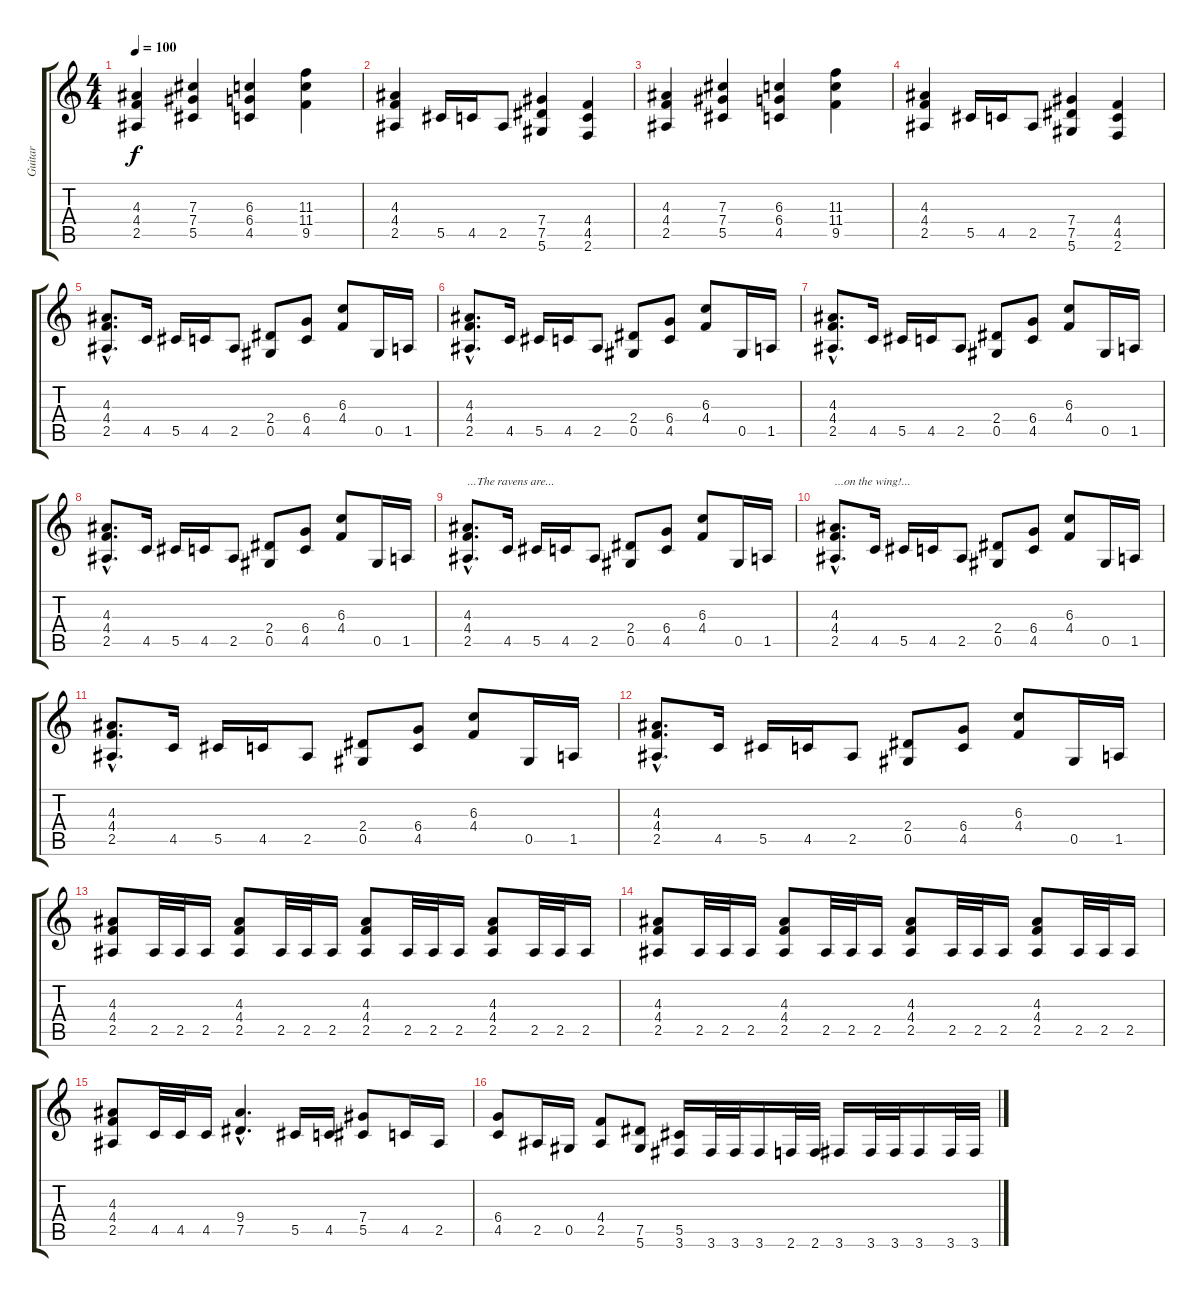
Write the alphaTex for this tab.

\track ("Guitar" "Guitar") {instrument distortionguitar}
\staff {score tabs}
\tuning (Eb4 Bb3 Gb3 Db3 Ab2 Eb2) {hide}
\ts (4 4)
\tempo 100
\clef g2
\ks c
(4.3 4.4 2.5).4{dy f instrument distortionguitar} (7.3 7.4 5.5).4 (6.3 6.4 4.5).4 (11.3 11.4 9.5).4 |
(4.3 4.4 2.5).4 5.5.16 4.5.16 2.5.8 (7.4 7.5 5.6).4 (4.4 4.5 2.6).4 |
(4.3 4.4 2.5).4 (7.3 7.4 5.5).4 (6.3 6.4 4.5).4 (11.3 11.4 9.5).4 |
(4.3 4.4 2.5).4 5.5.16 4.5.16 2.5.8 (7.4 7.5 5.6).4 (4.4 4.5 2.6).4 |
(4.3{hac} 4.4{hac} 2.5{hac}).8{d} 4.5.16 5.5.16 4.5.16 2.5.8 (2.4 0.5).8 (6.4 4.5).8 (6.3 4.4).8 0.5.16 1.5.16 |
(4.3{hac} 4.4{hac} 2.5{hac}).8{d} 4.5.16 5.5.16 4.5.16 2.5.8 (2.4 0.5).8 (6.4 4.5).8 (6.3 4.4).8 0.5.16 1.5.16 |
(4.3{hac} 4.4{hac} 2.5{hac}).8{d} 4.5.16 5.5.16 4.5.16 2.5.8 (2.4 0.5).8 (6.4 4.5).8 (6.3 4.4).8 0.5.16 1.5.16 |
(4.3{hac} 4.4{hac} 2.5{hac}).8{d} 4.5.16 5.5.16 4.5.16 2.5.8 (2.4 0.5).8 (6.4 4.5).8 (6.3 4.4).8 0.5.16 1.5.16 |
(4.3{hac} 4.4{hac} 2.5{hac}).8{d txt "...The ravens are..."} 4.5.16 5.5.16 4.5.16 2.5.8 (2.4 0.5).8 (6.4 4.5).8 (6.3 4.4).8 0.5.16 1.5.16 |
(4.3{hac} 4.4{hac} 2.5{hac}).8{d txt "...on the wing!..."} 4.5.16 5.5.16 4.5.16 2.5.8 (2.4 0.5).8 (6.4 4.5).8 (6.3 4.4).8 0.5.16 1.5.16 |
(4.3{hac} 4.4{hac} 2.5{hac}).8{d} 4.5.16 5.5.16 4.5.16 2.5.8 (2.4 0.5).8 (6.4 4.5).8 (6.3 4.4).8 0.5.16 1.5.16 |
(4.3{hac} 4.4{hac} 2.5{hac}).8{d} 4.5.16 5.5.16 4.5.16 2.5.8 (2.4 0.5).8 (6.4 4.5).8 (6.3 4.4).8 0.5.16 1.5.16 |
(4.3 4.4 2.5).8 2.5.32 2.5.32 2.5.16 (4.3 4.4 2.5).8 2.5.32 2.5.32 2.5.16 (4.3 4.4 2.5).8 2.5.32 2.5.32 2.5.16 (4.3 4.4 2.5).8 2.5.32 2.5.32 2.5.16 |
(4.3 4.4 2.5).8 2.5.32 2.5.32 2.5.16 (4.3 4.4 2.5).8 2.5.32 2.5.32 2.5.16 (4.3 4.4 2.5).8 2.5.32 2.5.32 2.5.16 (4.3 4.4 2.5).8 2.5.32 2.5.32 2.5.16 |
(4.3 4.4 2.5).8 4.5.32 4.5.32 4.5.16 (9.4{hac} 7.5{hac}).4{d} 5.5.16 4.5.16 (7.4 5.5).8 4.5.16 2.5.16 |
(6.4 4.5).8 2.5.16 0.5.16 (4.4 2.5).8 (7.5 5.6).8 (5.5 3.6).16 3.6.32 3.6.32 3.6.16 2.6.32 2.6.32 3.6.16 3.6.32 3.6.32 3.6.16 3.6.32 3.6.32
